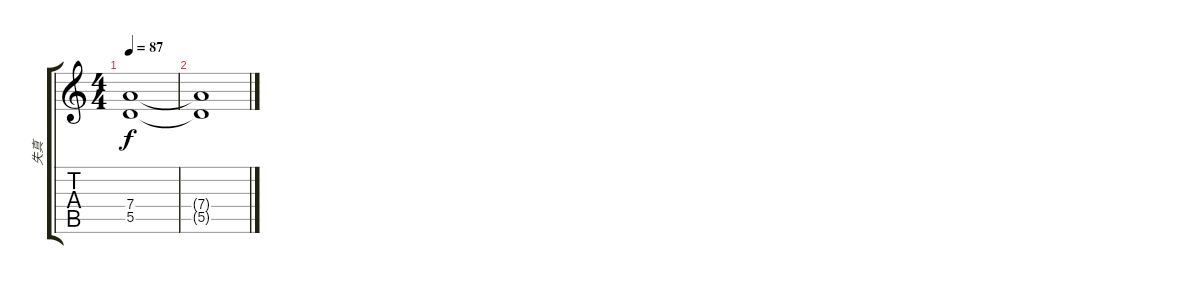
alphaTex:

\track ("失真" "失真") {instrument distortionguitar}
\staff {score tabs}
\tuning (E4 B3 G3 D3 A2 E2) {hide}
\ts (4 4)
\section ("" "")
\tempo 87
\clef g2
\ks c
(7.4 5.5).1{dy f volume 0} |
(7.4{t} 5.5{t}).1
